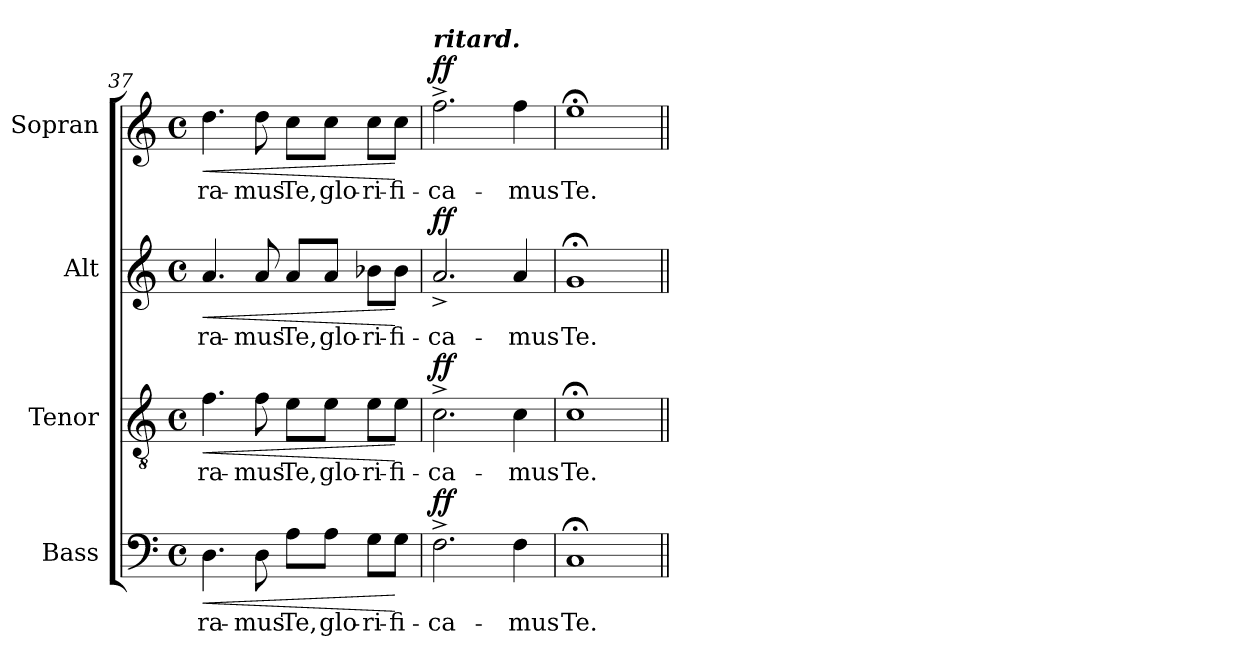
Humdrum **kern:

**kern	**text	**dynam	**kern	**text	**dynam	**kern	**text	**dynam	**kern	**text	**dynam
*part4	*part4	*part4	*part3	*part3	*part3	*part2	*part2	*part2	*part1	*part1	*part1
*staff4	*staff4	*staff4	*staff3	*staff3	*staff3	*staff2	*staff2	*staff2	*staff1	*staff1	*staff1
*I"Bass	*	*	*I"Tenor	*	*	*I"Alt	*	*	*I"Sopran	*	*
*I'B.	*	*	*I'T.	*	*	*I'A.	*	*	*I'S.	*	*
*clefF4	*	*	*clefGv2	*	*	*clefG2	*	*	*clefG2	*	*
*k[]	*	*	*k[]	*	*	*k[]	*	*	*k[]	*	*
*C:	*	*	*C:	*	*	*C:	*	*	*C:	*	*
*M4/4	*	*	*M4/4	*	*	*M4/4	*	*	*M4/4	*	*
*met(c)	*	*	*met(c)	*	*	*met(c)	*	*	*met(c)	*	*
=37	=37	=37	=37	=37	=37	=37	=37	=37	=37	=37	=37
!	!LO:LY:b	!LO:HP:b	!	!LO:LY:b	!LO:HP:b	!	!LO:LY:b	!LO:HP:b	!	!LO:LY:b	!LO:HP:b
4.D\	-ra-	<	4.f\	-ra-	<	4.a/	-ra-	<	4.dd\	-ra-	<
!	!LO:LY:b	!	!	!LO:LY:b	!	!	!LO:LY:b	!	!	!LO:LY:b	!
8D\	-mus	.	8f\	-mus	.	8a/	-mus	.	8dd\	-mus	.
!	!LO:LY:b	!	!	!LO:LY:b	!	!	!LO:LY:b	!	!	!LO:LY:b	!
8A\L	Te,	.	8e\L	Te,	.	8a/L	Te,	.	8cc\L	Te,	.
!	!LO:LY:b	!	!	!LO:LY:b	!	!	!LO:LY:b	!	!	!LO:LY:b	!
8A\J	glo-	.	8e\J	glo-	.	8a/J	glo-	.	8cc\J	glo-	.
!	!LO:LY:b	!	!	!LO:LY:b	!	!	!LO:LY:b	!	!	!LO:LY:b	!
8G\L	-ri-	.	8e\L	-ri-	.	8b-X\L	-ri-	.	8cc\L	-ri-	.
!	!LO:LY:b	!	!	!LO:LY:b	!	!	!LO:LY:b	!	!	!LO:LY:b	!
8G\J	-fi-	[	8e\J	-fi-	[	8b-\J	-fi-	[	8cc\J	-fi-	[
=38	=38	=38	=38	=38	=38	=38	=38	=38	=38	=38	=38
!	!	!	!	!	!	!	!	!	!LO:TX:a:Bi:t=ritard.	!	!
!	!LO:LY:b	!LO:DY:a	!	!LO:LY:b	!LO:DY:a	!	!LO:LY:b	!LO:DY:a	!	!LO:LY:b	!LO:DY:a
2.F^>\	-ca-	ff	2.c^>\	-ca-	ff	2.a^</	-ca-	ff	2.ff^>\	-ca-	ff
!	!LO:LY:b	!	!	!LO:LY:b	!	!	!LO:LY:b	!	!	!LO:LY:b	!
4F\	-mus	.	4c\	-mus	.	4a/	-mus	.	4ff\	-mus	.
=39	=39	=39	=39	=39	=39	=39	=39	=39	=39	=39	=39
!	!LO:LY:b	!	!	!LO:LY:b	!	!	!LO:LY:b	!	!	!LO:LY:b	!
1C;<	Te.	.	1c;<	Te.	.	1g;<	Te.	.	1ee;<	Te.	.
=||	=||	=||	=||	=||	=||	=||	=||	=||	=||	=||	=||
*-	*-	*-	*-	*-	*-	*-	*-	*-	*-	*-	*-
